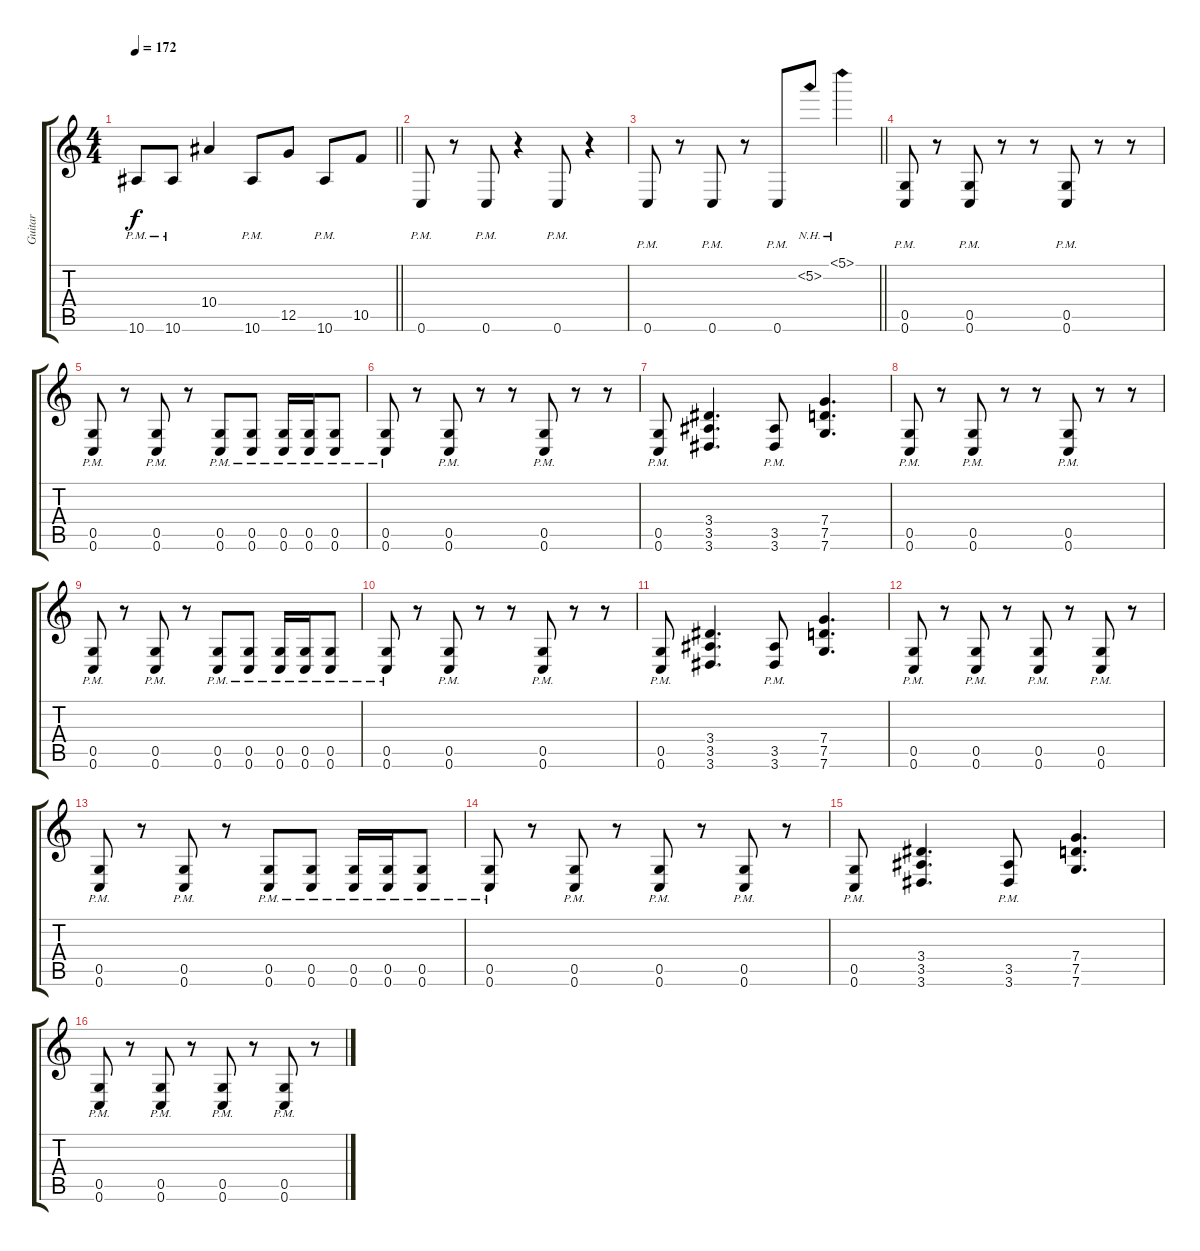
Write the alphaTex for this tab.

\track ("Guitar" "Guitar") {instrument distortionguitar}
\staff {score tabs}
\tuning (D4 A3 F3 C3 G2 C2) {hide}
\ts (4 4)
\tempo 172
\clef g2
\barLineRight lightlight
\ks c
10.6{pm}.8{dy f} 10.6{pm}.8 10.4.4 10.6{pm}.8 12.5.8 10.6{pm}.8 10.5.8 |
\section ("" " ")
0.6{pm}.8 r.8 0.6{pm}.8 r.4 0.6{pm}.8 r.4 |
\barLineRight lightlight
0.6{pm}.8 r.8 0.6{pm}.8 r.8 0.6{pm}.8 5.2{nh}.8 5.1{nh}.4 |
\section ("" " ")
(0.5{pm} 0.6{pm}).8 r.8 (0.5{pm} 0.6{pm}).8 r.8 r.8 (0.5{pm} 0.6{pm}).8 r.8 r.8 |
(0.5{pm} 0.6{pm}).8 r.8 (0.5{pm} 0.6{pm}).8 r.8 (0.5{pm} 0.6{pm}).8 (0.5{pm} 0.6{pm}).8 (0.5{pm} 0.6{pm}).16 (0.5{pm} 0.6{pm}).16 (0.5{pm} 0.6{pm}).8 |
(0.5{pm} 0.6{pm}).8 r.8 (0.5{pm} 0.6{pm}).8 r.8 r.8 (0.5{pm} 0.6{pm}).8 r.8 r.8 |
(0.5{pm} 0.6{pm}).8 (3.4 3.5 3.6).4{d} (3.5{pm} 3.6{pm}).8 (7.4 7.5 7.6).4{d} |
(0.5{pm} 0.6{pm}).8 r.8 (0.5{pm} 0.6{pm}).8 r.8 r.8 (0.5{pm} 0.6{pm}).8 r.8 r.8 |
(0.5{pm} 0.6{pm}).8 r.8 (0.5{pm} 0.6{pm}).8 r.8 (0.5{pm} 0.6{pm}).8 (0.5{pm} 0.6{pm}).8 (0.5{pm} 0.6{pm}).16 (0.5{pm} 0.6{pm}).16 (0.5{pm} 0.6{pm}).8 |
(0.5{pm} 0.6{pm}).8 r.8 (0.5{pm} 0.6{pm}).8 r.8 r.8 (0.5{pm} 0.6{pm}).8 r.8 r.8 |
(0.5{pm} 0.6{pm}).8 (3.4 3.5 3.6).4{d} (3.5{pm} 3.6{pm}).8 (7.4 7.5 7.6).4{d} |
(0.5{pm} 0.6{pm}).8 r.8 (0.5{pm} 0.6{pm}).8 r.8 (0.5{pm} 0.6{pm}).8 r.8 (0.5{pm} 0.6{pm}).8 r.8 |
(0.5{pm} 0.6{pm}).8 r.8 (0.5{pm} 0.6{pm}).8 r.8 (0.5{pm} 0.6{pm}).8 (0.5{pm} 0.6{pm}).8 (0.5{pm} 0.6{pm}).16 (0.5{pm} 0.6{pm}).16 (0.5{pm} 0.6{pm}).8 |
(0.5{pm} 0.6{pm}).8 r.8 (0.5{pm} 0.6{pm}).8 r.8 (0.5{pm} 0.6{pm}).8 r.8 (0.5{pm} 0.6{pm}).8 r.8 |
(0.5{pm} 0.6{pm}).8 (3.4 3.5 3.6).4{d} (3.5{pm} 3.6{pm}).8 (7.4 7.5 7.6).4{d} |
(0.5{pm} 0.6{pm}).8 r.8 (0.5{pm} 0.6{pm}).8 r.8 (0.5{pm} 0.6{pm}).8 r.8 (0.5{pm} 0.6{pm}).8 r.8
